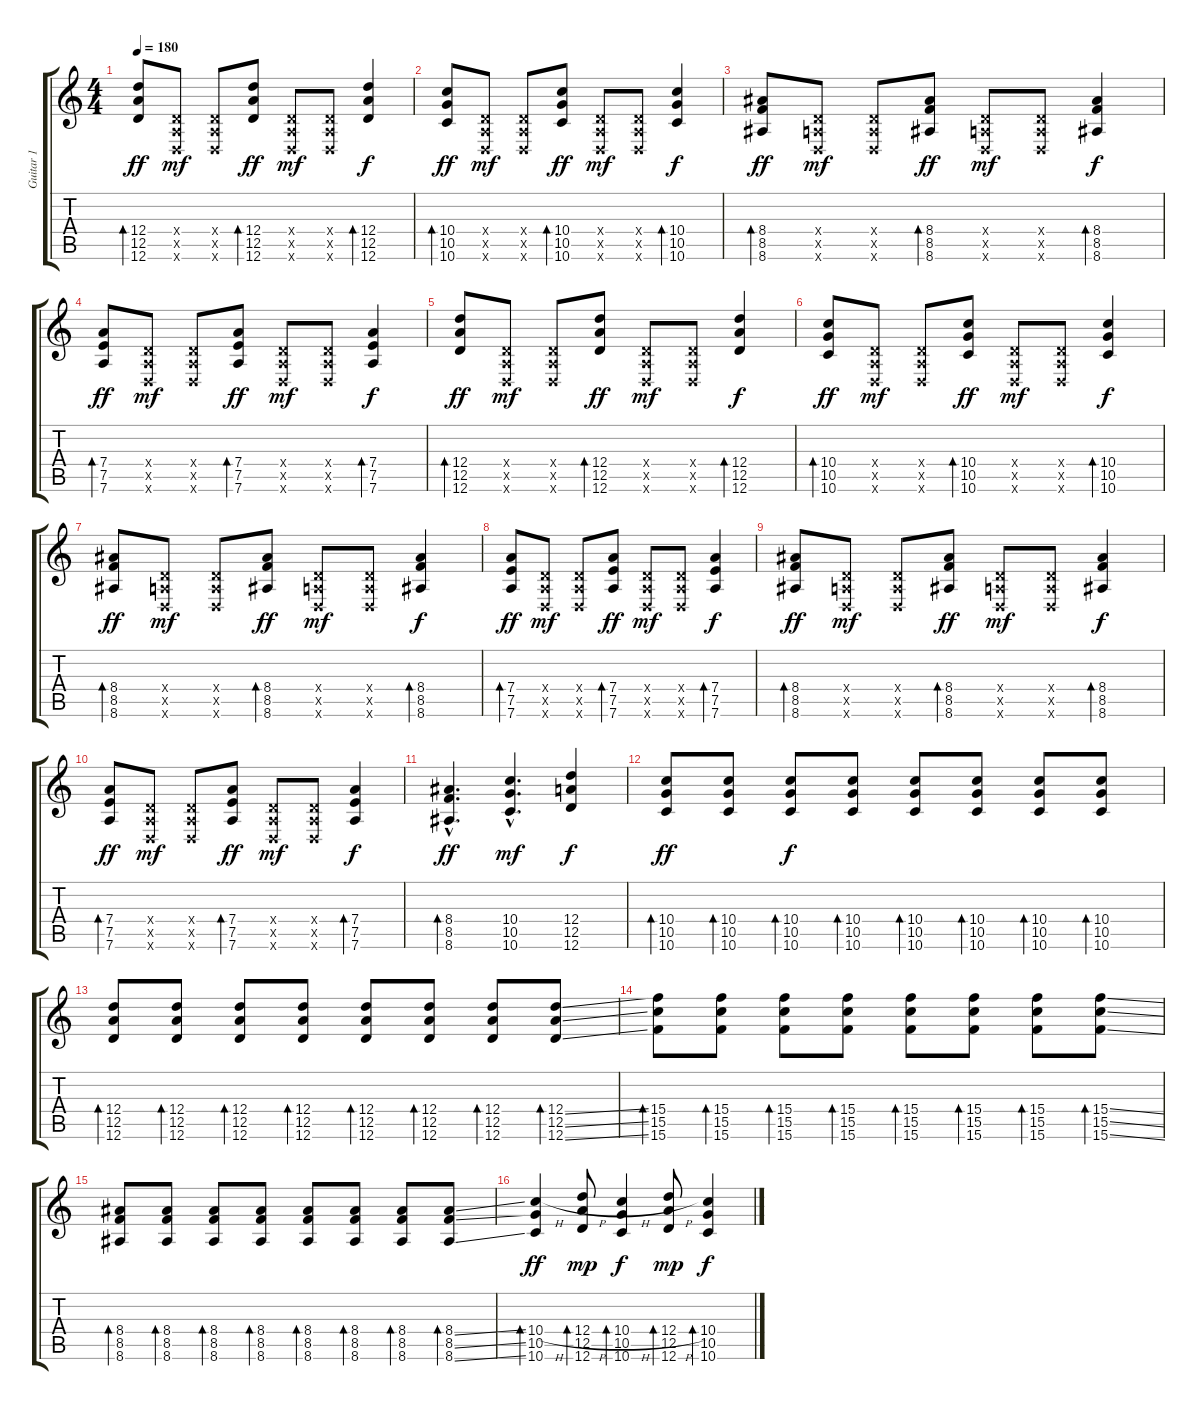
\track ("Guitar 1" "Guitar 1") {instrument electricguitarjazz}
\staff {score tabs}
\tuning (E4 B3 G3 D3 A2 D2) {hide}
\ts (4 4)
\tempo 180
\clef g2
\ks c
(12.4 12.5 12.6).8{bd 60 dy ff instrument electricguitarjazz} (0.4{x} 0.5{x} 0.6{x}).8{dy mf} (0.4{x} 0.5{x} 0.6{x}).8 (12.4 12.5 12.6).8{bd 60 dy ff} (0.4{x} 0.5{x} 0.6{x}).8{dy mf} (0.4{x} 0.5{x} 0.6{x}).8 (12.4 12.5 12.6).4{bd 60 dy f} |
(10.4 10.5 10.6).8{bd 60 dy ff} (0.4{x} 0.5{x} 0.6{x}).8{dy mf} (0.4{x} 0.5{x} 0.6{x}).8 (10.4 10.5 10.6).8{bd 60 dy ff} (0.4{x} 0.5{x} 0.6{x}).8{dy mf} (0.4{x} 0.5{x} 0.6{x}).8 (10.4 10.5 10.6).4{bd 60 dy f} |
(8.4 8.5 8.6).8{bd 60 dy ff} (0.4{x} 0.5{x} 0.6{x}).8{dy mf} (0.4{x} 0.5{x} 0.6{x}).8 (8.4 8.5 8.6).8{bd 60 dy ff} (0.4{x} 0.5{x} 0.6{x}).8{dy mf} (0.4{x} 0.5{x} 0.6{x}).8 (8.4 8.5 8.6).4{bd 60 dy f} |
(7.4 7.5 7.6).8{bd 60 dy ff} (0.4{x} 0.5{x} 0.6{x}).8{dy mf} (0.4{x} 0.5{x} 0.6{x}).8 (7.4 7.5 7.6).8{bd 60 dy ff} (0.4{x} 0.5{x} 0.6{x}).8{dy mf} (0.4{x} 0.5{x} 0.6{x}).8 (7.4 7.5 7.6).4{bd 60 dy f} |
(12.4 12.5 12.6).8{bd 60 dy ff} (0.4{x} 0.5{x} 0.6{x}).8{dy mf} (0.4{x} 0.5{x} 0.6{x}).8 (12.4 12.5 12.6).8{bd 60 dy ff} (0.4{x} 0.5{x} 0.6{x}).8{dy mf} (0.4{x} 0.5{x} 0.6{x}).8 (12.4 12.5 12.6).4{bd 60 dy f} |
(10.4 10.5 10.6).8{bd 60 dy ff} (0.4{x} 0.5{x} 0.6{x}).8{dy mf} (0.4{x} 0.5{x} 0.6{x}).8 (10.4 10.5 10.6).8{bd 60 dy ff} (0.4{x} 0.5{x} 0.6{x}).8{dy mf} (0.4{x} 0.5{x} 0.6{x}).8 (10.4 10.5 10.6).4{bd 60 dy f} |
(8.4 8.5 8.6).8{bd 60 dy ff} (0.4{x} 0.5{x} 0.6{x}).8{dy mf} (0.4{x} 0.5{x} 0.6{x}).8 (8.4 8.5 8.6).8{bd 60 dy ff} (0.4{x} 0.5{x} 0.6{x}).8{dy mf} (0.4{x} 0.5{x} 0.6{x}).8 (8.4 8.5 8.6).4{bd 60 dy f} |
(7.4 7.5 7.6).8{bd 60 dy ff} (0.4{x} 0.5{x} 0.6{x}).8{dy mf} (0.4{x} 0.5{x} 0.6{x}).8 (7.4 7.5 7.6).8{bd 60 dy ff} (0.4{x} 0.5{x} 0.6{x}).8{dy mf} (0.4{x} 0.5{x} 0.6{x}).8 (7.4 7.5 7.6).4{bd 60 dy f} |
(8.4 8.5 8.6).8{bd 60 dy ff} (0.4{x} 0.5{x} 0.6{x}).8{dy mf} (0.4{x} 0.5{x} 0.6{x}).8 (8.4 8.5 8.6).8{bd 60 dy ff} (0.4{x} 0.5{x} 0.6{x}).8{dy mf} (0.4{x} 0.5{x} 0.6{x}).8 (8.4 8.5 8.6).4{bd 60 dy f} |
(7.4 7.5 7.6).8{bd 60 dy ff} (0.4{x} 0.5{x} 0.6{x}).8{dy mf} (0.4{x} 0.5{x} 0.6{x}).8 (7.4 7.5 7.6).8{bd 60 dy ff} (0.4{x} 0.5{x} 0.6{x}).8{dy mf} (0.4{x} 0.5{x} 0.6{x}).8 (7.4 7.5 7.6).4{bd 60 dy f} |
(8.4{hac} 8.5{hac} 8.6{hac}).4{d bd 60 dy ff} (10.4{hac} 10.5{hac} 10.6{hac}).4{d dy mf} (12.4 12.5 12.6).4{dy f} |
(10.4 10.5 10.6).8{bd 60 dy ff} (10.4 10.5 10.6).8{bd 60} (10.4 10.5 10.6).8{bd 60 dy f} (10.4 10.5 10.6).8{bd 60} (10.4 10.5 10.6).8{bd 60} (10.4 10.5 10.6).8{bd 60} (10.4 10.5 10.6).8{bd 60} (10.4 10.5 10.6).8{bd 60} |
(12.4 12.5 12.6).8{bd 60 instrument overdrivenguitar} (12.4 12.5 12.6).8{bd 60} (12.4 12.5 12.6).8{bd 60} (12.4 12.5 12.6).8{bd 60} (12.4 12.5 12.6).8{bd 60} (12.4 12.5 12.6).8{bd 60} (12.4 12.5 12.6).8{bd 60} (12.4{ss} 12.5{ss} 12.6{ss}).8{bd 60} |
(15.4 15.5 15.6).8{bd 30} (15.4 15.5 15.6).8{bd 30} (15.4 15.5 15.6).8{bd 30} (15.4 15.5 15.6).8{bd 30} (15.4 15.5 15.6).8{bd 30} (15.4 15.5 15.6).8{bd 30} (15.4 15.5 15.6).8{bd 30} (15.4{ss} 15.5{ss} 15.6{ss}).8{bd 30} |
(8.4 8.5 8.6).8{bd 30} (8.4 8.5 8.6).8{bd 30} (8.4 8.5 8.6).8{bd 30} (8.4 8.5 8.6).8{bd 30} (8.4 8.5 8.6).8{bd 30} (8.4 8.5 8.6).8{bd 30} (8.4 8.5 8.6).8{bd 30} (8.4{ss} 8.5{ss} 8.6{ss}).8{bd 30} |
(10.4{h} 10.5 10.6).4{bd 60 dy ff} (12.4{h} 12.5 12.6).8{bd 60 dy mp} (10.4{h} 10.5 10.6).4{bd 60 dy f} (12.4{h} 12.5 12.6).8{bd 60 dy mp} (10.4{ss} 10.5{ss} 10.6{ss}).4{bd 60 dy f}
